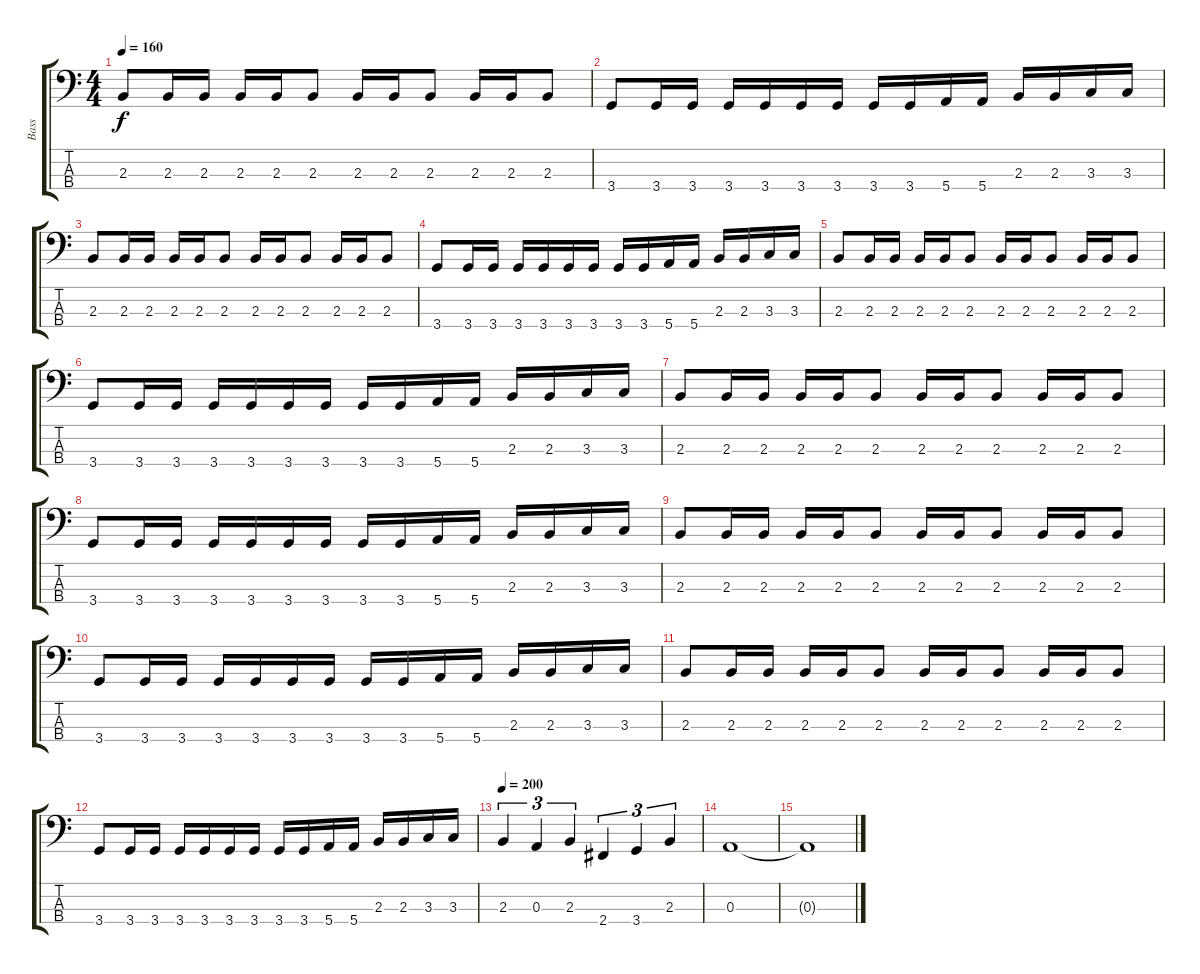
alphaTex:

\track ("Bass" "Bass") {instrument electricbassfinger}
\staff {score tabs}
\tuning (G2 D2 A1 E1) {hide}
\ts (4 4)
\tempo 160
\clef f4
\ks c
2.3.8{dy f} 2.3.16 2.3.16 2.3.16 2.3.16 2.3.8 2.3.16 2.3.16 2.3.8 2.3.16 2.3.16 2.3.8 |
3.4.8 3.4.16 3.4.16 3.4.16 3.4.16 3.4.16 3.4.16 3.4.16 3.4.16 5.4.16 5.4.16 2.3.16 2.3.16 3.3.16 3.3.16 |
2.3.8 2.3.16 2.3.16 2.3.16 2.3.16 2.3.8 2.3.16 2.3.16 2.3.8 2.3.16 2.3.16 2.3.8 |
3.4.8 3.4.16 3.4.16 3.4.16 3.4.16 3.4.16 3.4.16 3.4.16 3.4.16 5.4.16 5.4.16 2.3.16 2.3.16 3.3.16 3.3.16 |
2.3.8 2.3.16 2.3.16 2.3.16 2.3.16 2.3.8 2.3.16 2.3.16 2.3.8 2.3.16 2.3.16 2.3.8 |
3.4.8 3.4.16 3.4.16 3.4.16 3.4.16 3.4.16 3.4.16 3.4.16 3.4.16 5.4.16 5.4.16 2.3.16 2.3.16 3.3.16 3.3.16 |
2.3.8 2.3.16 2.3.16 2.3.16 2.3.16 2.3.8 2.3.16 2.3.16 2.3.8 2.3.16 2.3.16 2.3.8 |
3.4.8 3.4.16 3.4.16 3.4.16 3.4.16 3.4.16 3.4.16 3.4.16 3.4.16 5.4.16 5.4.16 2.3.16 2.3.16 3.3.16 3.3.16 |
2.3.8 2.3.16 2.3.16 2.3.16 2.3.16 2.3.8 2.3.16 2.3.16 2.3.8 2.3.16 2.3.16 2.3.8 |
3.4.8 3.4.16 3.4.16 3.4.16 3.4.16 3.4.16 3.4.16 3.4.16 3.4.16 5.4.16 5.4.16 2.3.16 2.3.16 3.3.16 3.3.16 |
2.3.8 2.3.16 2.3.16 2.3.16 2.3.16 2.3.8 2.3.16 2.3.16 2.3.8 2.3.16 2.3.16 2.3.8 |
3.4.8 3.4.16 3.4.16 3.4.16 3.4.16 3.4.16 3.4.16 3.4.16 3.4.16 5.4.16 5.4.16 2.3.16 2.3.16 3.3.16 3.3.16 |
\tempo 200
2.3.4{tu (3 2)} 0.3.4{tu (3 2)} 2.3.4{tu (3 2)} 2.4.4{tu (3 2)} 3.4.4{tu (3 2)} 2.3.4{tu (3 2)} |
0.3.1 |
0.3{t}.1
